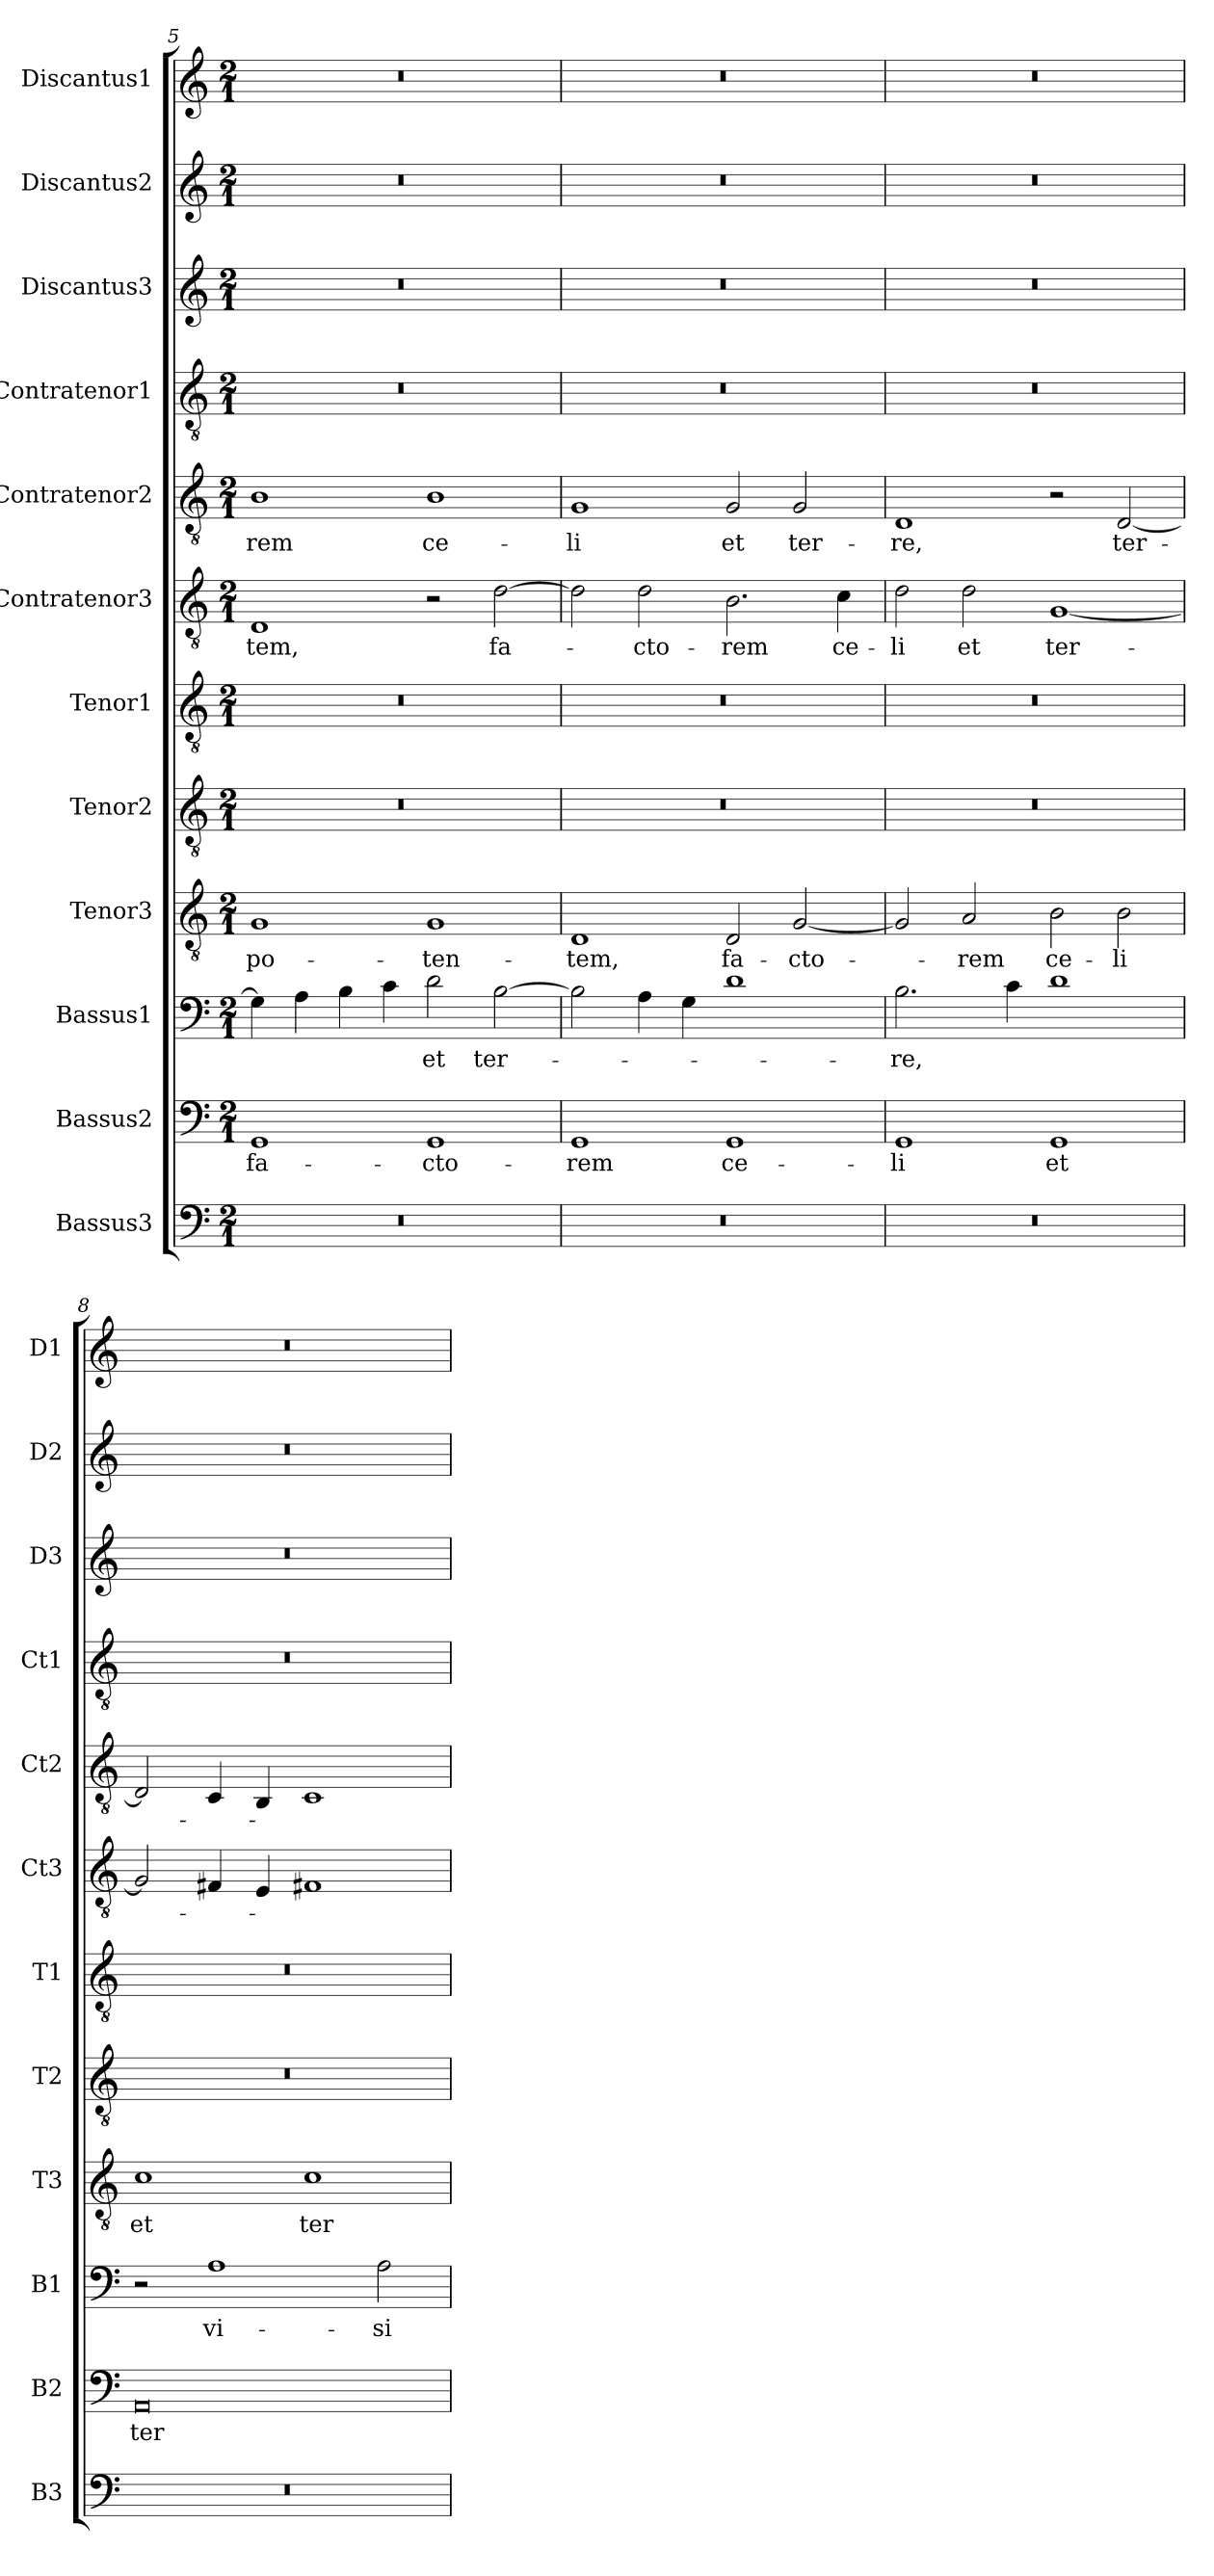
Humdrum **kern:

**kern	**kern	**text	**kern	**text	**kern	**text	**kern	**kern	**kern	**text	**kern	**text	**kern	**kern	**kern	**kern
*part12	*part11	*part11	*part10	*part10	*part9	*part9	*part8	*part7	*part6	*part6	*part5	*part5	*part4	*part3	*part2	*part1
*staff12	*staff11	*staff11	*staff10	*staff10	*staff9	*staff9	*staff8	*staff7	*staff6	*staff6	*staff5	*staff5	*staff4	*staff3	*staff2	*staff1
*I"Bassus3	*I"Bassus2	*	*I"Bassus1	*	*I"Tenor3	*	*I"Tenor2	*I"Tenor1	*I"Contratenor3	*	*I"Contratenor2	*	*I"Contratenor1	*I"Discantus3	*I"Discantus2	*I"Discantus1
*I'B3	*I'B2	*	*I'B1	*	*I'T3	*	*I'T2	*I'T1	*I'Ct3	*	*I'Ct2	*	*I'Ct1	*I'D3	*I'D2	*I'D1
*clefF4	*clefF4	*	*clefF4	*	*clefGv2	*	*clefGv2	*clefGv2	*clefGv2	*	*clefGv2	*	*clefGv2	*clefG2	*clefG2	*clefG2
*k[]	*k[]	*	*k[]	*	*k[]	*	*k[]	*k[]	*k[]	*	*k[]	*	*k[]	*k[]	*k[]	*k[]
*M2/1	*M2/1	*	*M2/1	*	*M2/1	*	*M2/1	*M2/1	*M2/1	*	*M2/1	*	*M2/1	*M2/1	*M2/1	*M2/1
=5	=5	=5	=5	=5	=5	=5	=5	=5	=5	=5	=5	=5	=5	=5	=5	=5
0r	1GG/	fa-	4G\]	.	1G/	-po-	0r	0r	1D/	-tem,	1B\	-rem	0r	0r	0r	0r
.	.	.	4A\	.	.	.	.	.	.	.	.	.	.	.	.	.
.	.	.	4B\	.	.	.	.	.	.	.	.	.	.	.	.	.
.	.	.	4c\	.	.	.	.	.	.	.	.	.	.	.	.	.
.	1GG/	-cto-	2d\	et	1G/	-ten-	.	.	2r	.	1B\	ce-	.	.	.	.
.	.	.	[2B\	ter-	.	.	.	.	[2d\	fa-	.	.	.	.	.	.
=6	=6	=6	=6	=6	=6	=6	=6	=6	=6	=6	=6	=6	=6	=6	=6	=6
0r	1GG/	-rem	2B\]	.	1D/	-tem,	0r	0r	2d\]	.	1G/	-li	0r	0r	0r	0r
.	.	.	4A\	.	.	.	.	.	2d\	-cto-	.	.	.	.	.	.
.	.	.	4G\	.	.	.	.	.	.	.	.	.	.	.	.	.
.	1GG/	ce-	1d\	.	2D/	fa-	.	.	2.B\	-rem	2G/	et	.	.	.	.
.	.	.	.	.	[2G/	-cto-	.	.	.	.	2G/	ter-	.	.	.	.
.	.	.	.	.	.	.	.	.	4c\	ce-	.	.	.	.	.	.
=7	=7	=7	=7	=7	=7	=7	=7	=7	=7	=7	=7	=7	=7	=7	=7	=7
0r	1GG/	-li	2.B\	-re,	2G/]	.	0r	0r	2d\	-li	1D/	-re,	0r	0r	0r	0r
.	.	.	.	.	2A/	-rem	.	.	2d\	et	.	.	.	.	.	.
.	.	.	4c\	.	.	.	.	.	.	.	.	.	.	.	.	.
.	1GG/	et	1d\	.	2B\	ce-	.	.	[1G/	ter-	2r	.	.	.	.	.
.	.	.	.	.	2B\	-li	.	.	.	.	[2D/	ter-	.	.	.	.
=8	=8	=8	=8	=8	=8	=8	=8	=8	=8	=8	=8	=8	=8	=8	=8	=8
0r	0AA/	ter-	2r	.	1c\	et	0r	0r	2G/]	.	2D/]	.	0r	0r	0r	0r
.	.	.	1A\	vi-	.	.	.	.	4F#X/	.	4C/	.	.	.	.	.
.	.	.	.	.	.	.	.	.	4E/	.	4BB/	.	.	.	.	.
.	.	.	.	.	1c\	ter-	.	.	1F#X/	.	1C/	.	.	.	.	.
.	.	.	2A\	-si-	.	.	.	.	.	.	.	.	.	.	.	.
=	=	=	=	=	=	=	=	=	=	=	=	=	=	=	=	=
*-	*-	*-	*-	*-	*-	*-	*-	*-	*-	*-	*-	*-	*-	*-	*-	*-
